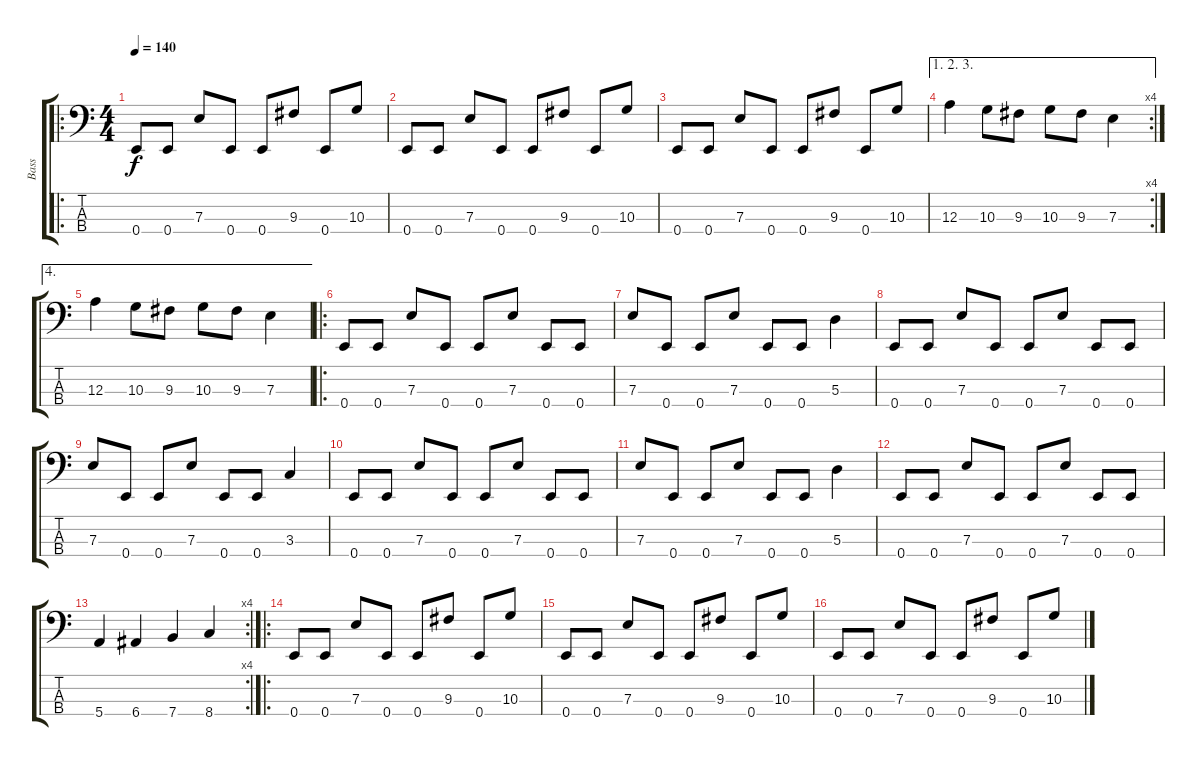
\track ("Bass" "Bass") {instrument electricbasspick}
\staff {score tabs}
\tuning (G2 D2 A1 E1) {hide}
\ro
\ts (4 4)
\tempo 140
\clef f4
\ks c
0.4.8{dy f} 0.4.8 7.3.8 0.4.8 0.4.8 9.3.8 0.4.8 10.3.8 |
0.4.8 0.4.8 7.3.8 0.4.8 0.4.8 9.3.8 0.4.8 10.3.8 |
0.4.8 0.4.8 7.3.8 0.4.8 0.4.8 9.3.8 0.4.8 10.3.8 |
\ae (1 2 3)
\rc 4
12.3.4 10.3.8 9.3.8 10.3.8 9.3.8 7.3.4 |
\ae 4
12.3.4 10.3.8 9.3.8 10.3.8 9.3.8 7.3.4 |
\ro
0.4.8 0.4.8 7.3.8 0.4.8 0.4.8 7.3.8 0.4.8 0.4.8 |
7.3.8 0.4.8 0.4.8 7.3.8 0.4.8 0.4.8 5.3.4 |
0.4.8 0.4.8 7.3.8 0.4.8 0.4.8 7.3.8 0.4.8 0.4.8 |
7.3.8 0.4.8 0.4.8 7.3.8 0.4.8 0.4.8 3.3.4 |
0.4.8 0.4.8 7.3.8 0.4.8 0.4.8 7.3.8 0.4.8 0.4.8 |
7.3.8 0.4.8 0.4.8 7.3.8 0.4.8 0.4.8 5.3.4 |
0.4.8 0.4.8 7.3.8 0.4.8 0.4.8 7.3.8 0.4.8 0.4.8 |
\rc 4
5.4.4 6.4.4 7.4.4 8.4.4 |
\ro
0.4.8 0.4.8 7.3.8 0.4.8 0.4.8 9.3.8 0.4.8 10.3.8 |
0.4.8 0.4.8 7.3.8 0.4.8 0.4.8 9.3.8 0.4.8 10.3.8 |
0.4.8 0.4.8 7.3.8 0.4.8 0.4.8 9.3.8 0.4.8 10.3.8
